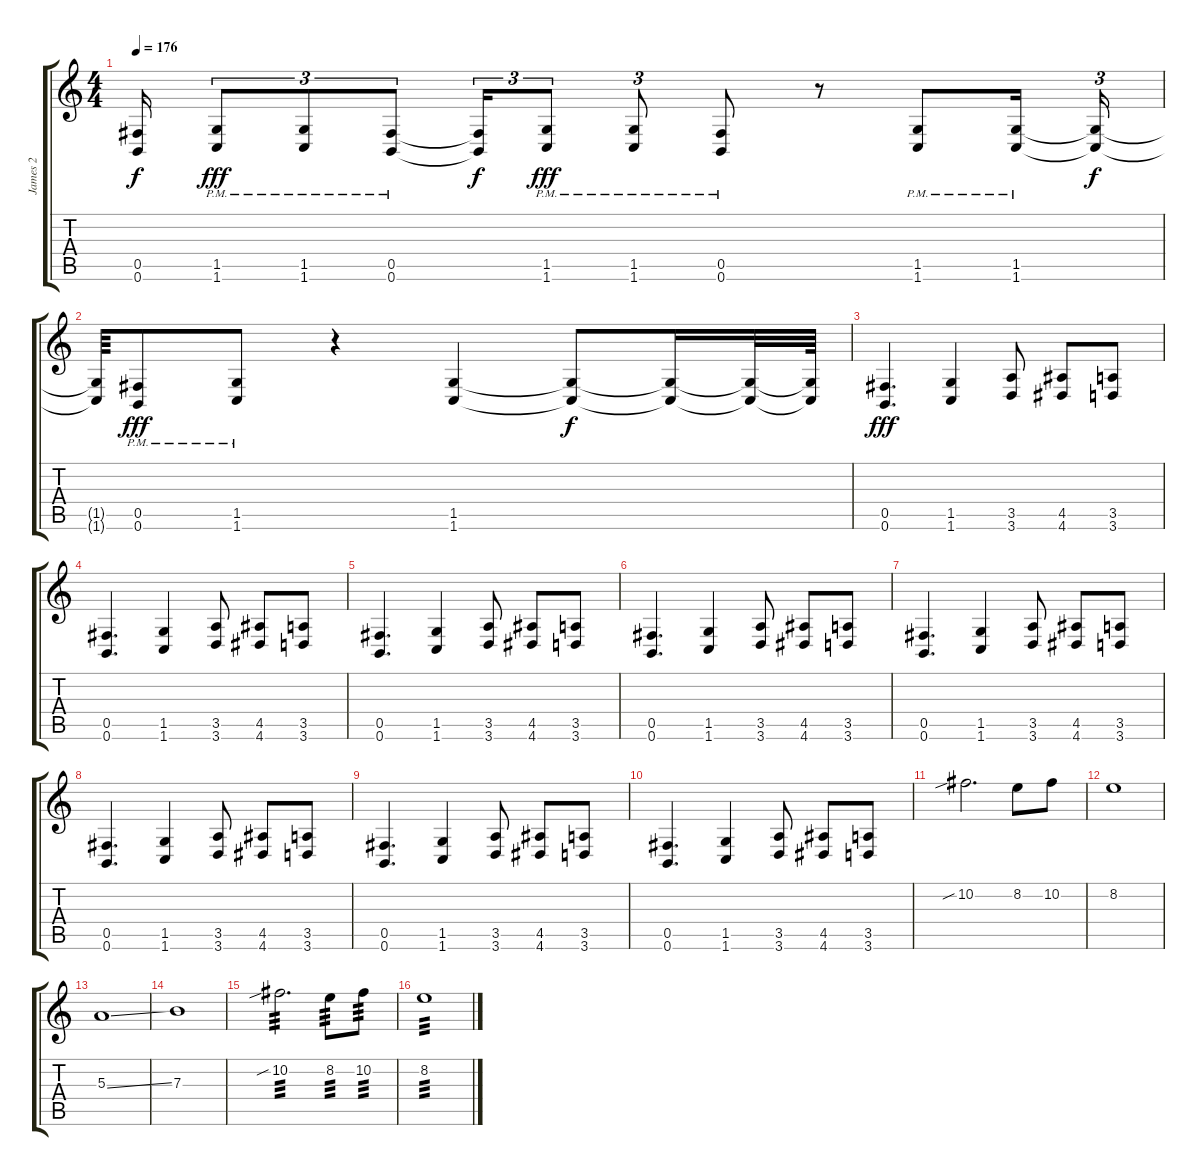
\track ("James 2" "James 2") {instrument overdrivenguitar}
\staff {score tabs}
\tuning (Db4 Ab3 E3 B2 Gb2 B1) {hide}
\ts (4 4)
\tempo 176
\clef g2
\ks c
(0.5{t} 0.6{t}).16{dy f} (1.5{pm} 1.6{pm}).8{tu (3 2) dy fff} (1.5{pm} 1.6{pm}).8{tu (3 2)} (0.5{pm} 0.6{pm}).8{tu (3 2)} (0.5{t} 0.6{t}).16{tu (3 2) dy f} (1.5{pm} 1.6{pm}).8{tu (3 2) dy fff} (1.5{pm} 1.6{pm}).8{tu (3 2)} (0.5{pm} 0.6{pm}).8 r.8 (1.5{pm} 1.6{pm}).8 (1.5{pm} 1.6{pm}).16 (1.5{t} 1.6{t}).16{tu (3 2) dy f} |
(1.5{t} 1.6{t}).64 (0.5{pm} 0.6{pm}).8{dy fff} (1.5{pm} 1.6{pm}).8 r.4 (1.5 1.6).4 (1.5{t} 1.6{t}).8{dy f} (1.5{t} 1.6{t}).16 (1.5{t} 1.6{t}).32 (1.5{t} 1.6{t}).64 |
(0.5 0.6).4{d dy fff} (1.5 1.6).4 (3.5 3.6).8 (4.5 4.6).8 (3.5 3.6).8 |
(0.5 0.6).4{d} (1.5 1.6).4 (3.5 3.6).8 (4.5 4.6).8 (3.5 3.6).8 |
(0.5 0.6).4{d} (1.5 1.6).4 (3.5 3.6).8 (4.5 4.6).8 (3.5 3.6).8 |
(0.5 0.6).4{d} (1.5 1.6).4 (3.5 3.6).8 (4.5 4.6).8 (3.5 3.6).8 |
(0.5 0.6).4{d} (1.5 1.6).4 (3.5 3.6).8 (4.5 4.6).8 (3.5 3.6).8 |
(0.5 0.6).4{d} (1.5 1.6).4 (3.5 3.6).8 (4.5 4.6).8 (3.5 3.6).8 |
(0.5 0.6).4{d} (1.5 1.6).4 (3.5 3.6).8 (4.5 4.6).8 (3.5 3.6).8 |
(0.5 0.6).4{d} (1.5 1.6).4 (3.5 3.6).8 (4.5 4.6).8 (3.5 3.6).8 |
10.2{sib}.2{d} 8.2.8 10.2.8 |
8.2.1 |
5.3{ss}.1 |
7.3.1 |
10.2{sib}.2{d tp 3} 8.2.8{tp 3} 10.2.8{tp 3} |
8.2.1{tp 3}
